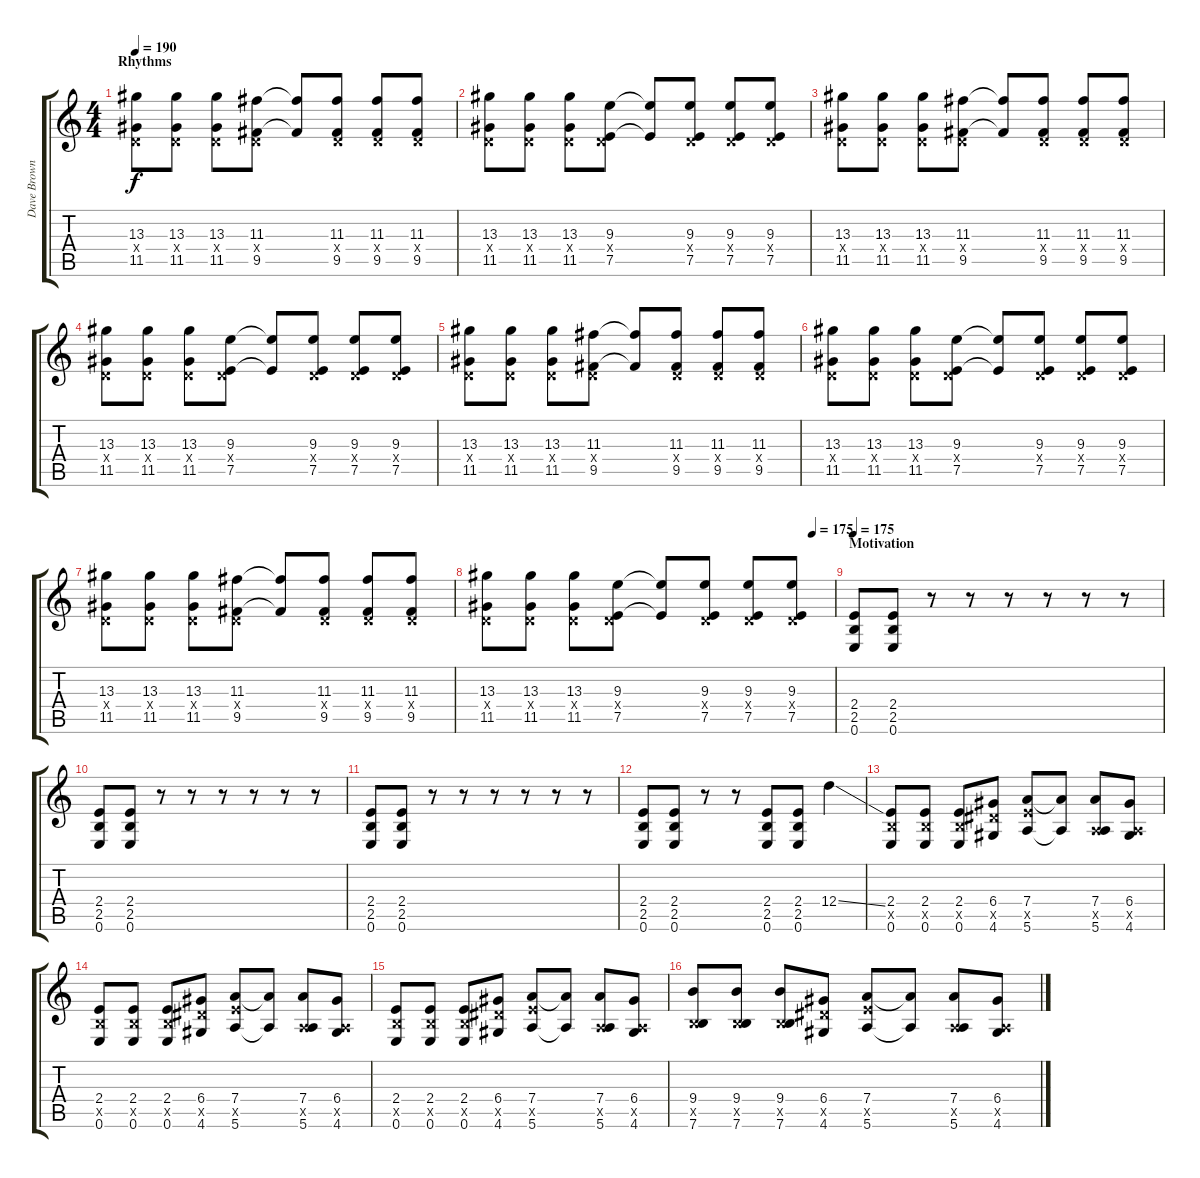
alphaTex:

\track ("Dave Brownsound" "Dave Brown") {instrument distortionguitar}
\staff {score tabs}
\tuning (E4 B3 G3 D3 A2 E2) {hide}
\ts (4 4)
\section ("" "Rhythms")
\tempo 190
\clef g2
\ks c
(13.3 0.4{x} 11.5).8{dy f} (13.3 0.4{x} 11.5).8 (13.3 0.4{x} 11.5).8 (11.3 0.4{x} 9.5).8 (11.3{t} 9.5{t}).8 (11.3 0.4{x} 9.5).8 (11.3 0.4{x} 9.5).8 (11.3 0.4{x} 9.5).8 |
(13.3 0.4{x} 11.5).8 (13.3 0.4{x} 11.5).8 (13.3 0.4{x} 11.5).8 (9.3 0.4{x} 7.5).8 (9.3{t} 7.5{t}).8 (9.3 0.4{x} 7.5).8 (9.3 0.4{x} 7.5).8 (9.3 0.4{x} 7.5).8 |
(13.3 0.4{x} 11.5).8 (13.3 0.4{x} 11.5).8 (13.3 0.4{x} 11.5).8 (11.3 0.4{x} 9.5).8 (11.3{t} 9.5{t}).8 (11.3 0.4{x} 9.5).8 (11.3 0.4{x} 9.5).8 (11.3 0.4{x} 9.5).8 |
(13.3 0.4{x} 11.5).8 (13.3 0.4{x} 11.5).8 (13.3 0.4{x} 11.5).8 (9.3 0.4{x} 7.5).8 (9.3{t} 7.5{t}).8 (9.3 0.4{x} 7.5).8 (9.3 0.4{x} 7.5).8 (9.3 0.4{x} 7.5).8 |
(13.3 0.4{x} 11.5).8 (13.3 0.4{x} 11.5).8 (13.3 0.4{x} 11.5).8 (11.3 0.4{x} 9.5).8 (11.3{t} 9.5{t}).8 (11.3 0.4{x} 9.5).8 (11.3 0.4{x} 9.5).8 (11.3 0.4{x} 9.5).8 |
(13.3 0.4{x} 11.5).8 (13.3 0.4{x} 11.5).8 (13.3 0.4{x} 11.5).8 (9.3 0.4{x} 7.5).8 (9.3{t} 7.5{t}).8 (9.3 0.4{x} 7.5).8 (9.3 0.4{x} 7.5).8 (9.3 0.4{x} 7.5).8 |
(13.3 0.4{x} 11.5).8 (13.3 0.4{x} 11.5).8 (13.3 0.4{x} 11.5).8 (11.3 0.4{x} 9.5).8 (11.3{t} 9.5{t}).8 (11.3 0.4{x} 9.5).8 (11.3 0.4{x} 9.5).8 (11.3 0.4{x} 9.5).8 |
\tempo (175 0.9375)
(13.3 0.4{x} 11.5).8 (13.3 0.4{x} 11.5).8 (13.3 0.4{x} 11.5).8 (9.3 0.4{x} 7.5).8 (9.3{t} 7.5{t}).8 (9.3 0.4{x} 7.5).8 (9.3 0.4{x} 7.5).8 (9.3 0.4{x} 7.5).8 |
\section ("" "Motivation")
\tempo 175
(2.4 2.5 0.6).8 (2.4 2.5 0.6).8 r.8 r.8 r.8 r.8 r.8 r.8 |
(2.4 2.5 0.6).8 (2.4 2.5 0.6).8 r.8 r.8 r.8 r.8 r.8 r.8 |
(2.4 2.5 0.6).8 (2.4 2.5 0.6).8 r.8 r.8 r.8 r.8 r.8 r.8 |
(2.4 2.5 0.6).8 (2.4 2.5 0.6).8 r.8 r.8 (2.4 2.5 0.6).8 (2.4 2.5 0.6).8 12.4{ss}.4 |
(2.4 2.5{x} 0.6).8 (2.4 2.5{x} 0.6).8 (2.4 2.5{x} 0.6).8 (6.4 6.5{x} 4.6).8 (7.4 7.5{x} 5.6).8 (7.4{t} 5.6{t}).8 (7.4 0.5{x} 5.6).8 (6.4 0.5{x} 4.6).8 |
(2.4 2.5{x} 0.6).8 (2.4 2.5{x} 0.6).8 (2.4 2.5{x} 0.6).8 (6.4 6.5{x} 4.6).8 (7.4 7.5{x} 5.6).8 (7.4{t} 5.6{t}).8 (7.4 0.5{x} 5.6).8 (6.4 0.5{x} 4.6).8 |
(2.4 2.5{x} 0.6).8 (2.4 2.5{x} 0.6).8 (2.4 2.5{x} 0.6).8 (6.4 6.5{x} 4.6).8 (7.4 7.5{x} 5.6).8 (7.4{t} 5.6{t}).8 (7.4 0.5{x} 5.6).8 (6.4 0.5{x} 4.6).8 |
(9.4 2.5{x} 7.6).8 (9.4 2.5{x} 7.6).8 (9.4 2.5{x} 7.6).8 (6.4 6.5{x} 4.6).8 (7.4 7.5{x} 5.6).8 (7.4{t} 5.6{t}).8 (7.4 0.5{x} 5.6).8 (6.4 0.5{x} 4.6).8
